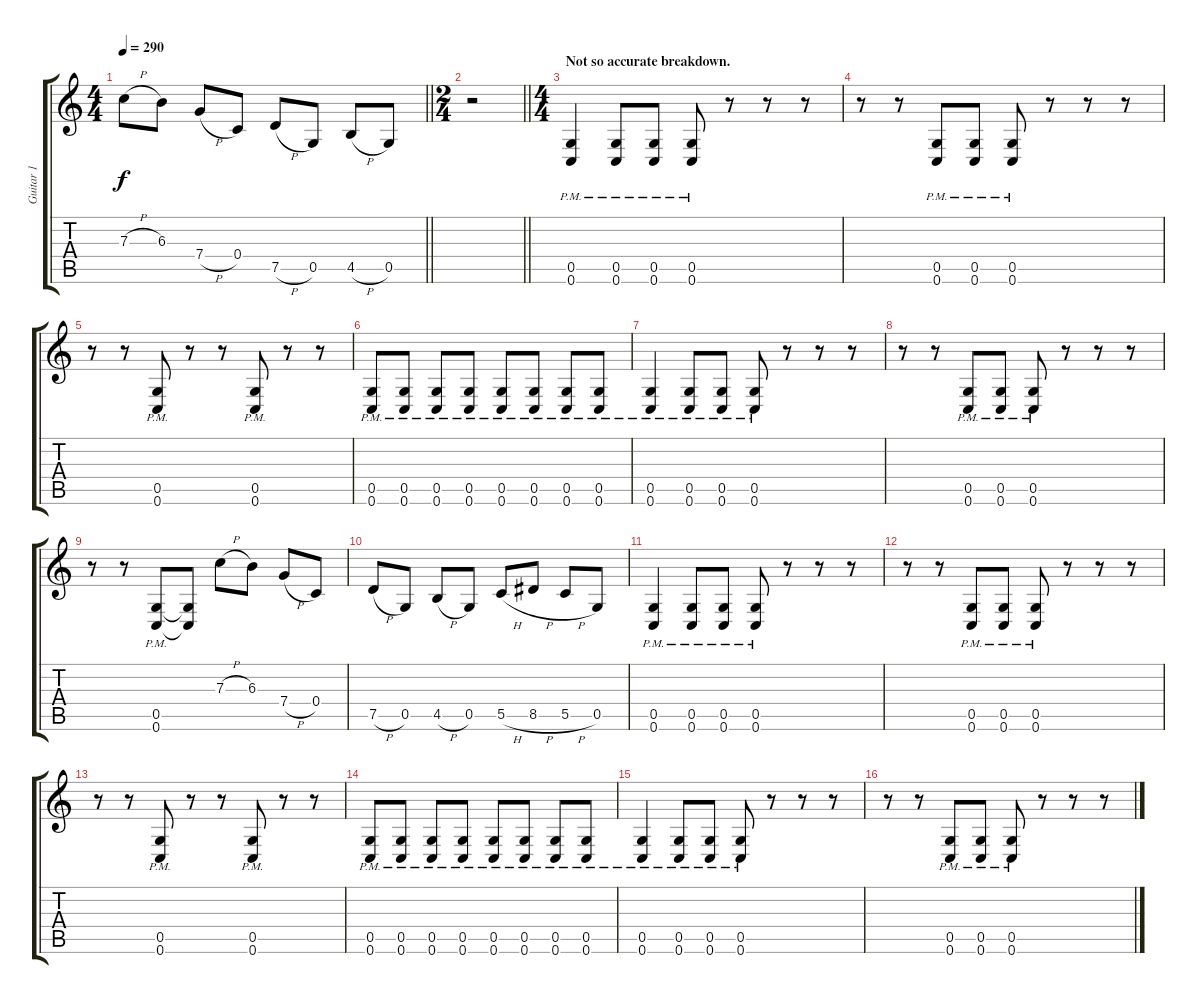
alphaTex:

\track ("Guitar 1" "Guitar 1") {instrument distortionguitar}
\staff {score tabs}
\tuning (D4 A3 F3 C3 G2 C2) {hide}
\ts (4 4)
\tempo 290
\clef g2
\barLineRight lightlight
\ks c
7.3{h}.8{dy f} 6.3.8 7.4{h}.8 0.4.8 7.5{h}.8 0.5.8 4.5{h}.8 0.5.8 |
\ts (2 4)
\barLineRight lightlight
r.2 |
\ts (4 4)
\section ("" "Not so accurate breakdown.")
(0.5{pm} 0.6{pm}).4{volume 16 balance 4} (0.5{pm} 0.6{pm}).8 (0.5{pm} 0.6).8 (0.5{pm} 0.6{pm}).8 r.8 r.8 r.8 |
r.8 r.8 (0.5{pm} 0.6{pm}).8 (0.5{pm} 0.6{pm}).8 (0.5{pm} 0.6{pm}).8 r.8 r.8 r.8 |
r.8 r.8 (0.5{pm} 0.6{pm}).8 r.8 r.8 (0.5{pm} 0.6{pm}).8 r.8 r.8 |
(0.5{pm} 0.6{pm}).8 (0.5{pm} 0.6{pm}).8 (0.5{pm} 0.6{pm}).8 (0.5{pm} 0.6{pm}).8 (0.5{pm} 0.6{pm}).8 (0.5{pm} 0.6{pm}).8 (0.5{pm} 0.6{pm}).8 (0.5{pm} 0.6{pm}).8 |
(0.5{pm} 0.6{pm}).4 (0.5{pm} 0.6{pm}).8 (0.5{pm} 0.6{pm}).8 (0.5{pm} 0.6{pm}).8 r.8 r.8 r.8 |
r.8 r.8 (0.5{pm} 0.6{pm}).8 (0.5{pm} 0.6{pm}).8 (0.5{pm} 0.6{pm}).8 r.8 r.8 r.8 |
r.8 r.8 (0.5{pm} 0.6{pm}).8 (0.5{t} 0.6{t}).8 7.3{h}.8 6.3.8 7.4{h}.8 0.4.8 |
7.5{h}.8{balance 0} 0.5.8 4.5{h}.8 0.5.8 5.5{h}.8 8.5{h}.8 5.5{h}.8 0.5.8 |
(0.5{pm} 0.6{pm}).4{balance 3} (0.5{pm} 0.6{pm}).8 (0.5{pm} 0.6{pm}).8 (0.5{pm} 0.6{pm}).8 r.8 r.8 r.8 |
r.8 r.8 (0.5{pm} 0.6{pm}).8 (0.5{pm} 0.6{pm}).8 (0.5{pm} 0.6{pm}).8 r.8 r.8 r.8 |
r.8 r.8 (0.5{pm} 0.6{pm}).8 r.8 r.8 (0.5{pm} 0.6{pm}).8 r.8 r.8 |
(0.5{pm} 0.6{pm}).8 (0.5{pm} 0.6{pm}).8 (0.5{pm} 0.6{pm}).8 (0.5{pm} 0.6{pm}).8 (0.5{pm} 0.6{pm}).8 (0.5{pm} 0.6{pm}).8 (0.5{pm} 0.6{pm}).8 (0.5{pm} 0.6{pm}).8 |
(0.5{pm} 0.6{pm}).4 (0.5{pm} 0.6{pm}).8 (0.5{pm} 0.6{pm}).8 (0.5{pm} 0.6{pm}).8 r.8 r.8 r.8 |
r.8 r.8 (0.5{pm} 0.6{pm}).8 (0.5{pm} 0.6{pm}).8 (0.5{pm} 0.6{pm}).8 r.8 r.8 r.8
